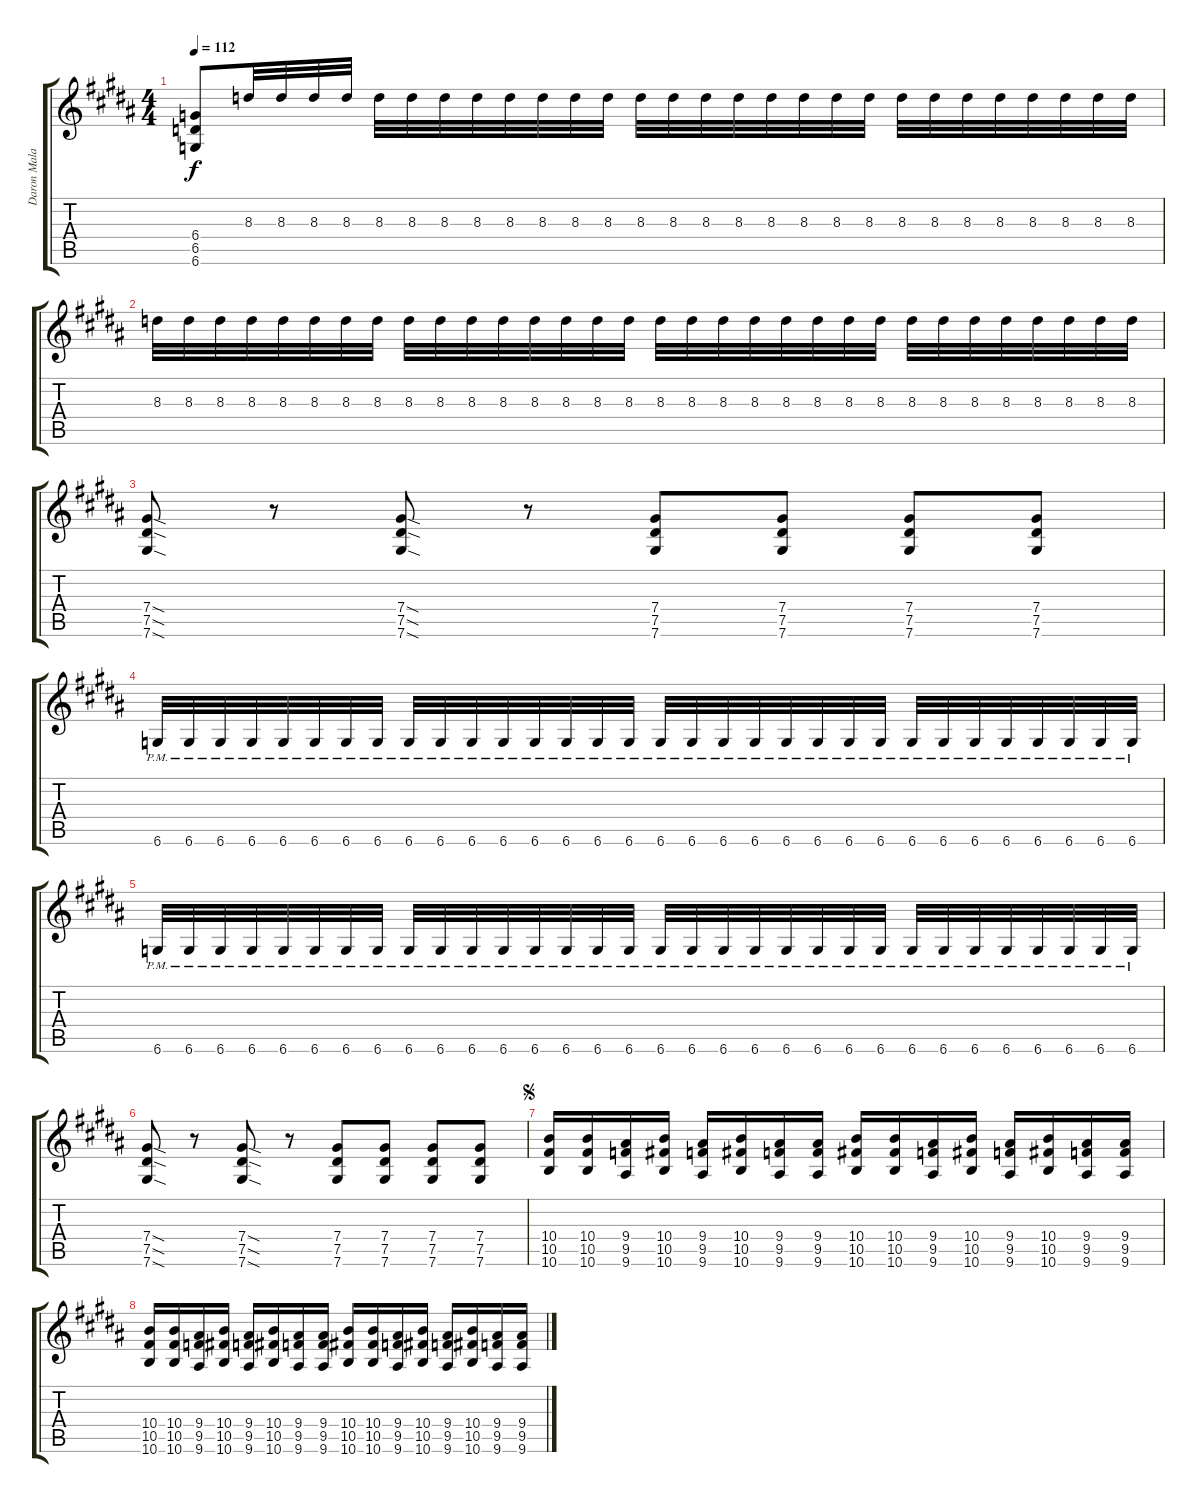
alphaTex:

\track ("Daron Malakain" "Daron Mala") {instrument distortionguitar}
\staff {score tabs}
\tuning (Eb4 Bb3 Gb3 Db3 Ab2 Db2) {hide}
\ts (4 4)
\tempo 112
\clef g2
\ks b
(6.4 6.5 6.6).8{dy f} 8.3.32 8.3.32 8.3.32 8.3.32 8.3.32 8.3.32 8.3.32 8.3.32 8.3.32 8.3.32 8.3.32 8.3.32 8.3.32 8.3.32 8.3.32 8.3.32 8.3.32 8.3.32 8.3.32 8.3.32 8.3.32 8.3.32 8.3.32 8.3.32 8.3.32 8.3.32 8.3.32 8.3.32 |
8.3.32 8.3.32 8.3.32 8.3.32 8.3.32 8.3.32 8.3.32 8.3.32 8.3.32 8.3.32 8.3.32 8.3.32 8.3.32 8.3.32 8.3.32 8.3.32 8.3.32 8.3.32 8.3.32 8.3.32 8.3.32 8.3.32 8.3.32 8.3.32 8.3.32 8.3.32 8.3.32 8.3.32 8.3.32 8.3.32 8.3.32 8.3.32 |
(7.4{sod} 7.5{sod} 7.6{sod}).8 r.8 (7.4{sod} 7.5{sod} 7.6{sod}).8 r.8 (7.4 7.5 7.6).8 (7.4 7.5 7.6).8 (7.4 7.5 7.6).8 (7.4 7.5 7.6).8 |
6.6{pm}.32 6.6{pm}.32 6.6{pm}.32 6.6{pm}.32 6.6{pm}.32 6.6{pm}.32 6.6{pm}.32 6.6{pm}.32 6.6{pm}.32 6.6{pm}.32 6.6{pm}.32 6.6{pm}.32 6.6{pm}.32 6.6{pm}.32 6.6{pm}.32 6.6{pm}.32 6.6{pm}.32 6.6{pm}.32 6.6{pm}.32 6.6{pm}.32 6.6{pm}.32 6.6{pm}.32 6.6{pm}.32 6.6{pm}.32 6.6{pm}.32 6.6{pm}.32 6.6{pm}.32 6.6{pm}.32 6.6{pm}.32 6.6{pm}.32 6.6{pm}.32 6.6{pm}.32 |
6.6{pm}.32 6.6{pm}.32 6.6{pm}.32 6.6{pm}.32 6.6{pm}.32 6.6{pm}.32 6.6{pm}.32 6.6{pm}.32 6.6{pm}.32 6.6{pm}.32 6.6{pm}.32 6.6{pm}.32 6.6{pm}.32 6.6{pm}.32 6.6{pm}.32 6.6{pm}.32 6.6{pm}.32 6.6{pm}.32 6.6{pm}.32 6.6{pm}.32 6.6{pm}.32 6.6{pm}.32 6.6{pm}.32 6.6{pm}.32 6.6{pm}.32 6.6{pm}.32 6.6{pm}.32 6.6{pm}.32 6.6{pm}.32 6.6{pm}.32 6.6{pm}.32 6.6{pm}.32 |
(7.4{sod} 7.5{sod} 7.6{sod}).8 r.8 (7.4{sod} 7.5{sod} 7.6{sod}).8 r.8 (7.4 7.5 7.6).8 (7.4 7.5 7.6).8 (7.4 7.5 7.6).8 (7.4 7.5 7.6).8 |
\jump segno
(10.4 10.5 10.6).16 (10.4 10.5 10.6).16 (9.4 9.5 9.6).16 (10.4 10.5 10.6).16 (9.4 9.5 9.6).16 (10.4 10.5 10.6).16 (9.4 9.5 9.6).16 (9.4 9.5 9.6).16 (10.4 10.5 10.6).16 (10.4 10.5 10.6).16 (9.4 9.5 9.6).16 (10.4 10.5 10.6).16 (9.4 9.5 9.6).16 (10.4 10.5 10.6).16 (9.4 9.5 9.6).16 (9.4 9.5 9.6).16 |
(10.4 10.5 10.6).16 (10.4 10.5 10.6).16 (9.4 9.5 9.6).16 (10.4 10.5 10.6).16 (9.4 9.5 9.6).16 (10.4 10.5 10.6).16 (9.4 9.5 9.6).16 (9.4 9.5 9.6).16 (10.4 10.5 10.6).16 (10.4 10.5 10.6).16 (9.4 9.5 9.6).16 (10.4 10.5 10.6).16 (9.4 9.5 9.6).16 (10.4 10.5 10.6).16 (9.4 9.5 9.6).16 (9.4 9.5 9.6).16
